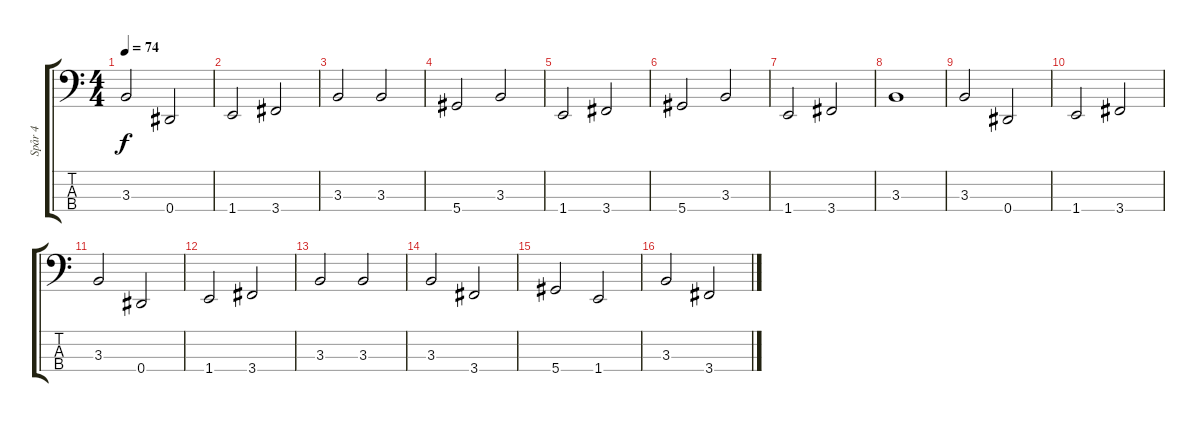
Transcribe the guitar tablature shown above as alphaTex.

\track ("Spår 4" "Spår 4") {instrument electricbassfinger}
\staff {score tabs}
\tuning (Gb2 Db2 Ab1 Eb1) {hide}
\ts (4 4)
\tempo 74
\clef f4
\ks c
3.3.2{dy f} 0.4.2 |
1.4.2 3.4.2 |
3.3.2 3.3.2 |
5.4.2 3.3.2 |
1.4.2 3.4.2 |
5.4.2 3.3.2 |
1.4.2 3.4.2 |
3.3.1 |
3.3.2 0.4.2 |
1.4.2 3.4.2 |
3.3.2 0.4.2 |
1.4.2 3.4.2 |
3.3.2 3.3.2 |
3.3.2 3.4.2 |
5.4.2 1.4.2 |
3.3.2 3.4.2
